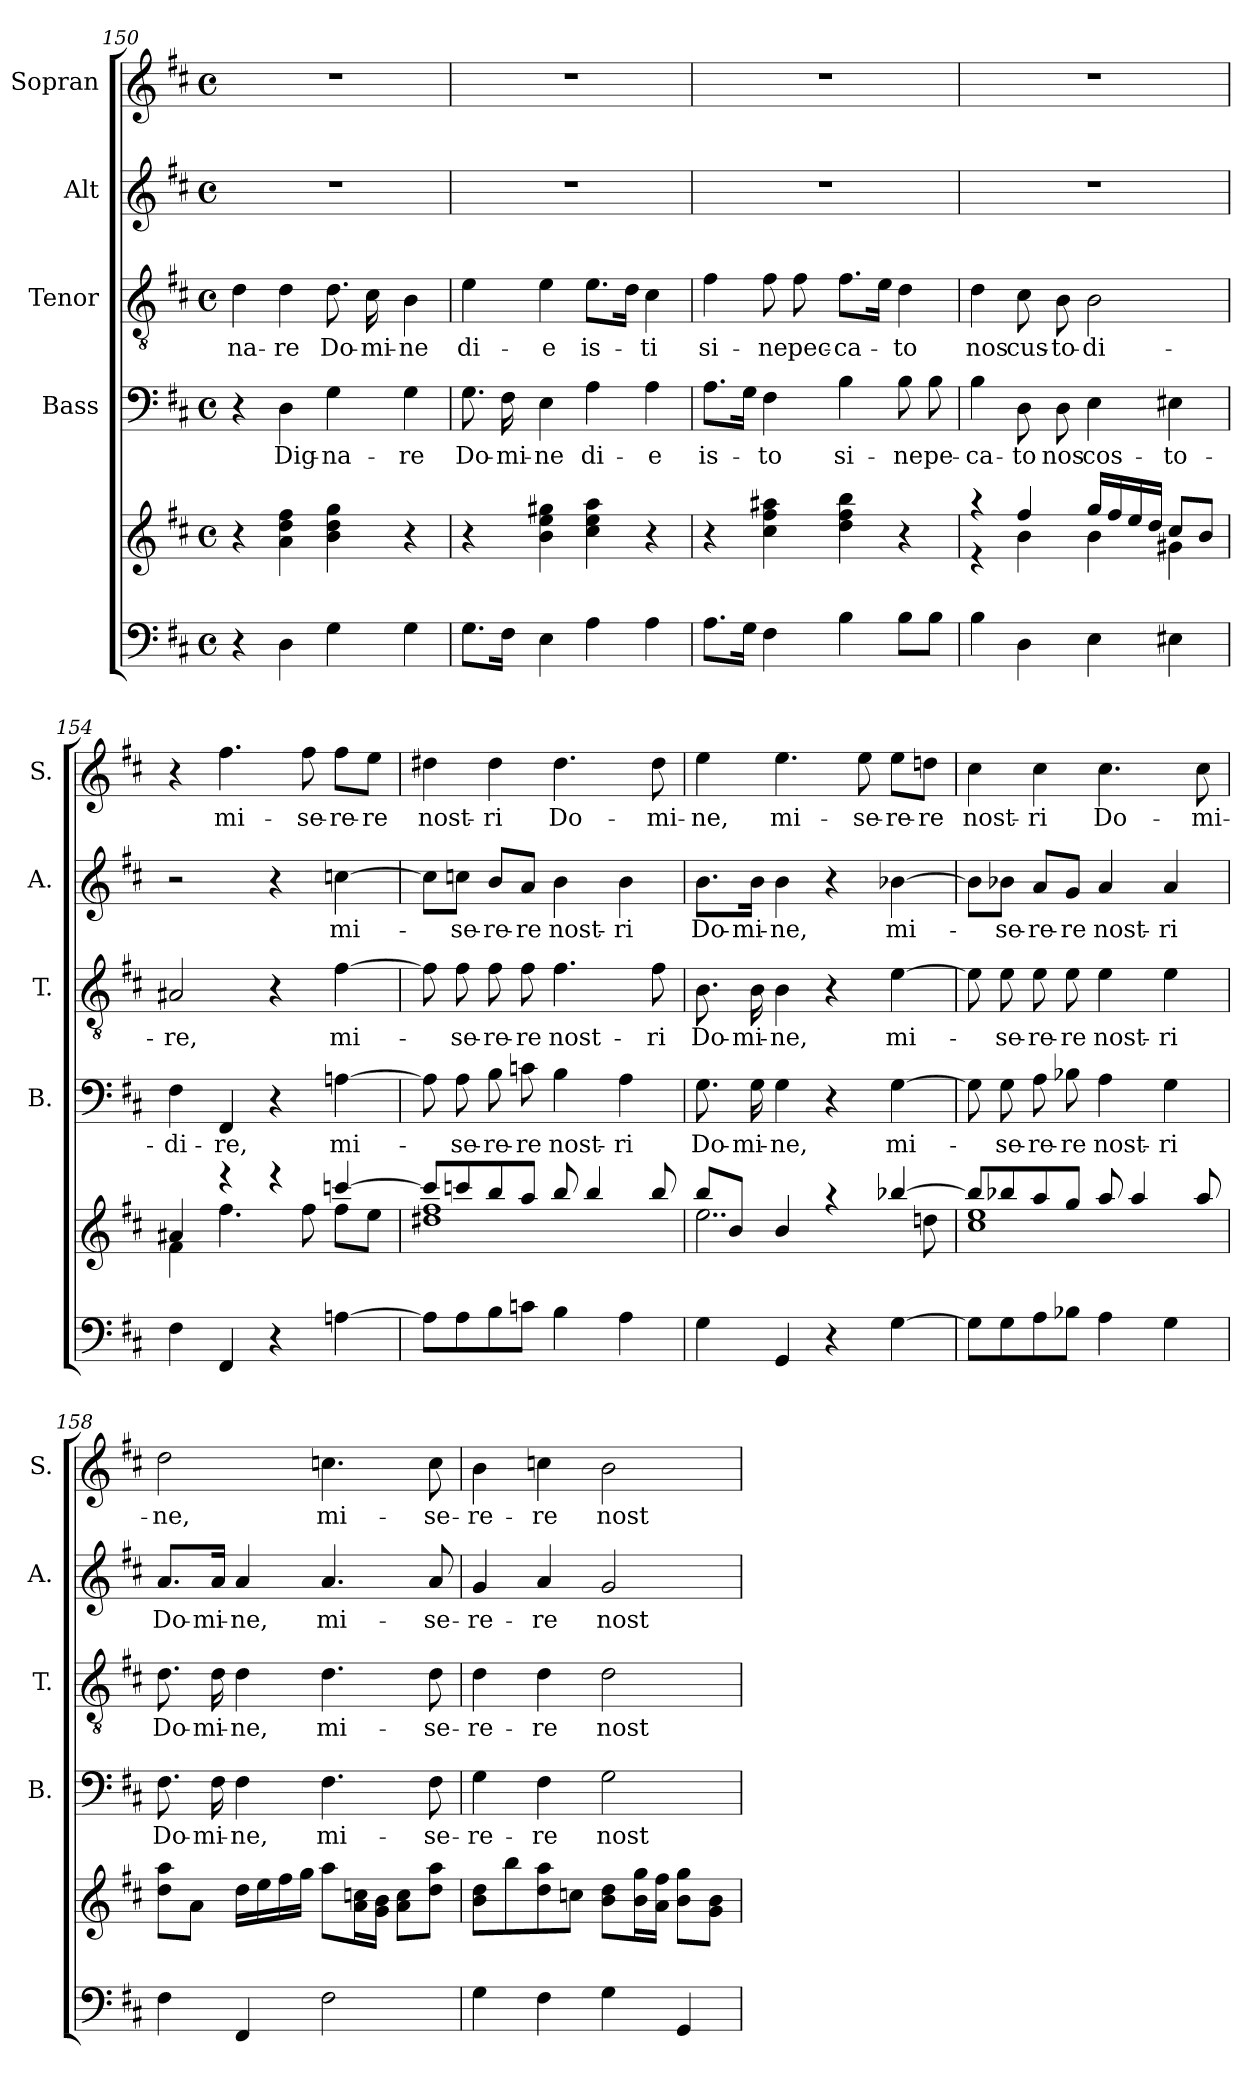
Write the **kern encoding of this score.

**kern	**kern	**kern	**text	**kern	**text	**kern	**text	**kern	**text
*part5	*part5	*part4	*part4	*part3	*part3	*part2	*part2	*part1	*part1
*staff6	*staff5	*staff4	*staff4	*staff3	*staff3	*staff2	*staff2	*staff1	*staff1
*	*	*I"Bass	*	*I"Tenor	*	*I"Alt	*	*I"Sopran	*
*	*	*I'B.	*	*I'T.	*	*I'A.	*	*I'S.	*
*clefF4	*clefG2	*clefF4	*	*clefGv2	*	*clefG2	*	*clefG2	*
*k[f#c#]	*k[f#c#]	*k[f#c#]	*	*k[f#c#]	*	*k[f#c#]	*	*k[f#c#]	*
*D:	*D:	*D:	*	*D:	*	*D:	*	*D:	*
*M4/4	*M4/4	*M4/4	*	*M4/4	*	*M4/4	*	*M4/4	*
*met(c)	*met(c)	*met(c)	*	*met(c)	*	*met(c)	*	*met(c)	*
=150	=150	=150	=150	=150	=150	=150	=150	=150	=150
!	!	!	!	!	!LO:LY:b	!	!	!	!
4r	4r	4r	.	4d\	-na-	1r	.	1r	.
!	!	!	!LO:LY:b	!	!LO:LY:b	!	!	!	!
4D\	4a\ 4dd\ 4ff#\	4D\	Dig-	4d\	-re	.	.	.	.
!	!	!	!LO:LY:b	!	!LO:LY:b	!	!	!	!
4G\	4b\ 4dd\ 4gg\	4G\	-na-	8.d\	Do-	.	.	.	.
!	!	!	!	!	!LO:LY:b	!	!	!	!
.	.	.	.	16c#\	-mi-	.	.	.	.
!	!	!	!LO:LY:b	!	!LO:LY:b	!	!	!	!
4G\	4r	4G\	-re	4B\	-ne	.	.	.	.
=151	=151	=151	=151	=151	=151	=151	=151	=151	=151
!	!	!	!LO:LY:b	!	!LO:LY:b	!	!	!	!
8.G\L	4r	8.G\	Do-	4e\	di-	1r	.	1r	.
!	!	!	!LO:LY:b	!	!	!	!	!	!
16F#\Jk	.	16F#\	-mi-	.	.	.	.	.	.
!	!	!	!LO:LY:b	!	!LO:LY:b	!	!	!	!
4E\	4b\ 4ee\ 4gg#X\	4E\	-ne	4e\	-e	.	.	.	.
!	!	!	!LO:LY:b	!	!LO:LY:b	!	!	!	!
4A\	4cc#\ 4ee\ 4aa\	4A\	di-	8.e\L	is-	.	.	.	.
.	.	.	.	16d\Jk	.	.	.	.	.
!	!	!	!LO:LY:b	!	!LO:LY:b	!	!	!	!
4A\	4r	4A\	-e	4c#\	-ti	.	.	.	.
=152	=152	=152	=152	=152	=152	=152	=152	=152	=152
!	!	!	!LO:LY:b	!	!LO:LY:b	!	!	!	!
8.A\L	4r	8.A\L	is-	4f#\	si-	1r	.	1r	.
16G\Jk	.	16G\Jk	.	.	.	.	.	.	.
!	!	!	!LO:LY:b	!	!LO:LY:b	!	!	!	!
4F#\	4cc#\ 4ff#\ 4aa#X\	4F#\	-to	8f#\	-ne	.	.	.	.
!	!	!	!	!	!LO:LY:b	!	!	!	!
.	.	.	.	8f#\	pec-	.	.	.	.
!	!	!	!LO:LY:b	!	!LO:LY:b	!	!	!	!
4B\	4dd\ 4ff#\ 4bb\	4B\	si-	8.f#\L	-ca-	.	.	.	.
.	.	.	.	16e\Jk	.	.	.	.	.
!	!	!	!LO:LY:b	!	!LO:LY:b	!	!	!	!
8B\L	4r	8B\	-ne	4d\	-to	.	.	.	.
!	!	!	!LO:LY:b	!	!	!	!	!	!
8B\J	.	8B\	pe-	.	.	.	.	.	.
=153	=153	=153	=153	=153	=153	=153	=153	=153	=153
*	*^	*	*	*	*	*	*	*	*
!	!	!	!	!LO:LY:b	!	!LO:LY:b	!	!	!	!
4B\	4r	4r	4B\	-ca-	4d\	nos	1r	.	1r	.
!	!	!	!	!LO:LY:b	!	!LO:LY:b	!	!	!	!
4D\	4ff#/	4b\	8D\	-to	8c#\	cus-	.	.	.	.
!	!	!	!	!LO:LY:b	!	!LO:LY:b	!	!	!	!
.	.	.	8D\	nos	8B\	-to-	.	.	.	.
!	!	!	!	!LO:LY:b	!	!LO:LY:b	!	!	!	!
4E\	16gg/LL	4b\	4E\	cos-	2B\	-di-	.	.	.	.
.	16ff#/	.	.	.	.	.	.	.	.	.
.	16ee/	.	.	.	.	.	.	.	.	.
.	16dd/JJ	.	.	.	.	.	.	.	.	.
!	!	!	!	!LO:LY:b	!	!	!	!	!	!
4E#X\	8cc#/L	4g#X\	4E#X\	-to-	.	.	.	.	.	.
.	8b/J	.	.	.	.	.	.	.	.	.
!!LO:PB:g=z
=154	=154	=154	=154	=154	=154	=154	=154	=154	=154	=154
!	!	!	!	!LO:LY:b	!	!LO:LY:b	!	!	!	!
4F#\	4a#X/	4f#\	4F#\	-di-	2A#X/	-re,	2r	.	4r	.
!	!	!	!	!LO:LY:b	!	!	!	!	!	!LO:LY:b
4FF#/	4rddd	4.ff#\	4FF#/	-re,	.	.	.	.	4.ff#\	mi-
4r	4rddd	.	4r	.	4r	.	4r	.	.	.
!	!	!	!	!	!	!	!	!	!	!LO:LY:b
.	.	8ff#\	.	.	.	.	.	.	8ff#\	-se-
!	!	!	!	!LO:LY:b	!	!LO:LY:b	!	!LO:LY:b	!	!LO:LY:b
[4An\	[>4cccn/	8ff#\L	[4An\	mi-	[4f#\	mi-	[4ccn\	mi-	8ff#\L	-re-
!	!	!	!	!	!	!	!	!	!	!LO:LY:b
.	.	8ee\J	.	.	.	.	.	.	8ee\J	-re
=155	=155	=155	=155	=155	=155	=155	=155	=155	=155	=155
!	!	!	!	!	!	!	!	!	!	!LO:LY:b
8A\L]	8ccc/L]	1dd#X 1ff#	8A\]	.	8f#\]	.	8cc\L]	.	4dd#X\	nost-
!	!	!	!	!LO:LY:b	!	!LO:LY:b	!	!LO:LY:b	!	!
8A\	8cccn/	.	8A\	-se-	8f#\	-se-	8ccn\J	-se-	.	.
!	!	!	!	!LO:LY:b	!	!LO:LY:b	!	!LO:LY:b	!	!LO:LY:b
8B\	8bb/	.	8B\	-re-	8f#\	-re-	8b/L	-re-	4dd#\	-ri
!	!	!	!	!LO:LY:b	!	!LO:LY:b	!	!LO:LY:b	!	!
8cn\J	8aa/J	.	8cn\	-re	8f#\	-re	8a/J	-re	.	.
!	!	!	!	!LO:LY:b	!	!LO:LY:b	!	!LO:LY:b	!	!LO:LY:b
4B\	8bb/	.	4B\	nost-	4.f#\	nost-	4b\	nost-	4.dd#\	Do-
.	4bb/	.	.	.	.	.	.	.	.	.
!	!	!	!	!LO:LY:b	!	!	!	!LO:LY:b	!	!
4A\	.	.	4A\	-ri	.	.	4b\	-ri	.	.
!	!	!	!	!	!	!LO:LY:b	!	!	!	!LO:LY:b
.	8bb/	.	.	.	8f#\	-ri	.	.	8dd#\	-mi-
=156	=156	=156	=156	=156	=156	=156	=156	=156	=156	=156
!	!	!	!	!LO:LY:b	!	!LO:LY:b	!	!LO:LY:b	!	!LO:LY:b
4G\	8bb/L	2..ee\	8.G\	Do-	8.B\	Do-	8.b\L	Do-	4ee\	-ne,
.	8b/J	.	.	.	.	.	.	.	.	.
!	!	!	!	!LO:LY:b	!	!LO:LY:b	!	!LO:LY:b	!	!
.	.	.	16G\	-mi-	16B\	-mi-	16b\Jk	-mi-	.	.
!	!	!	!	!LO:LY:b	!	!LO:LY:b	!	!LO:LY:b	!	!LO:LY:b
4GG/	4b/	.	4G\	-ne,	4B\	-ne,	4b\	-ne,	4.ee\	mi-
4r	4raa	.	4r	.	4r	.	4r	.	.	.
!	!	!	!	!	!	!	!	!	!	!LO:LY:b
.	.	.	.	.	.	.	.	.	8ee\	-se-
!	!	!	!	!LO:LY:b	!	!LO:LY:b	!	!LO:LY:b	!	!LO:LY:b
[4G\	[>4bb-X/	.	[4G\	mi-	[4e\	mi-	[4b-X\	mi-	8ee\L	-re-
!	!	!	!	!	!	!	!	!	!	!LO:LY:b
.	.	8ddn\	.	.	.	.	.	.	8ddn\J	-re
=157	=157	=157	=157	=157	=157	=157	=157	=157	=157	=157
!	!	!	!	!	!	!	!	!	!	!LO:LY:b
8G\L]	8bb-/L]	1cc# 1ee	8G\]	.	8e\]	.	8b-\L]	.	4cc#\	nost-
!	!	!	!	!LO:LY:b	!	!LO:LY:b	!	!LO:LY:b	!	!
8G\	8bb-X/	.	8G\	-se-	8e\	-se-	8b-X\J	-se-	.	.
!	!	!	!	!LO:LY:b	!	!LO:LY:b	!	!LO:LY:b	!	!LO:LY:b
8A\	8aa/	.	8A\	-re-	8e\	-re-	8a/L	-re-	4cc#\	-ri
!	!	!	!	!LO:LY:b	!	!LO:LY:b	!	!LO:LY:b	!	!
8B-X\J	8gg/J	.	8B-X\	-re	8e\	-re	8g/J	-re	.	.
!	!	!	!	!LO:LY:b	!	!LO:LY:b	!	!LO:LY:b	!	!LO:LY:b
4A\	8aa/	.	4A\	nost-	4e\	nost-	4a/	nost-	4.cc#\	Do-
.	4aa/	.	.	.	.	.	.	.	.	.
!	!	!	!	!LO:LY:b	!	!LO:LY:b	!	!LO:LY:b	!	!
4G\	.	.	4G\	-ri	4e\	-ri	4a/	-ri	.	.
!	!	!	!	!	!	!	!	!	!	!LO:LY:b
.	8aa/	.	.	.	.	.	.	.	8cc#\	-mi-
*	*v	*v	*	*	*	*	*	*	*	*
!!LO:LB:g=z
=158	=158	=158	=158	=158	=158	=158	=158	=158	=158
!	!	!	!LO:LY:b	!	!LO:LY:b	!	!LO:LY:b	!	!LO:LY:b
4F#\	8dd\ 8aa\L	8.F#\	Do-	8.d\	Do-	8.a/L	Do-	2dd\	-ne,
.	8a\J	.	.	.	.	.	.	.	.
!	!	!	!LO:LY:b	!	!LO:LY:b	!	!LO:LY:b	!	!
.	.	16F#\	-mi-	16d\	-mi-	16a/Jk	-mi-	.	.
!	!	!	!LO:LY:b	!	!LO:LY:b	!	!LO:LY:b	!	!
4FF#/	16dd\LL	4F#\	-ne,	4d\	-ne,	4a/	-ne,	.	.
.	16ee\	.	.	.	.	.	.	.	.
.	16ff#\	.	.	.	.	.	.	.	.
.	16gg\JJ	.	.	.	.	.	.	.	.
!	!	!	!LO:LY:b	!	!LO:LY:b	!	!LO:LY:b	!	!LO:LY:b
2F#\	8aa\L	4.F#\	mi-	4.d\	mi-	4.a/	mi-	4.ccn\	mi-
.	16a\ 16ccn\L	.	.	.	.	.	.	.	.
.	16g\ 16b\JJ	.	.	.	.	.	.	.	.
.	8a\ 8cc\L	.	.	.	.	.	.	.	.
!	!	!	!LO:LY:b	!	!LO:LY:b	!	!LO:LY:b	!	!LO:LY:b
.	8dd\ 8aa\J	8F#\	-se-	8d\	-se-	8a/	-se-	8cc\	-se-
=159	=159	=159	=159	=159	=159	=159	=159	=159	=159
!	!	!	!LO:LY:b	!	!LO:LY:b	!	!LO:LY:b	!	!LO:LY:b
4G\	8b\ 8dd\L	4G\	-re-	4d\	-re-	4g/	-re-	4b\	-re-
.	8bb\	.	.	.	.	.	.	.	.
!	!	!	!LO:LY:b	!	!LO:LY:b	!	!LO:LY:b	!	!LO:LY:b
4F#\	8dd\ 8aa\	4F#\	-re	4d\	-re	4a/	-re	4ccn\	-re
.	8ccn\J	.	.	.	.	.	.	.	.
!	!	!	!LO:LY:b	!	!LO:LY:b	!	!LO:LY:b	!	!LO:LY:b
4G\	8b\ 8dd\L	2G\	nost-	2d\	nost-	2g/	nost-	2b\	nost-
.	16b\ 16gg\L	.	.	.	.	.	.	.	.
.	16a\ 16ff#\JJ	.	.	.	.	.	.	.	.
4GG/	8b\ 8gg\L	.	.	.	.	.	.	.	.
.	8g\ 8b\J	.	.	.	.	.	.	.	.
=	=	=	=	=	=	=	=	=	=
*-	*-	*-	*-	*-	*-	*-	*-	*-	*-
